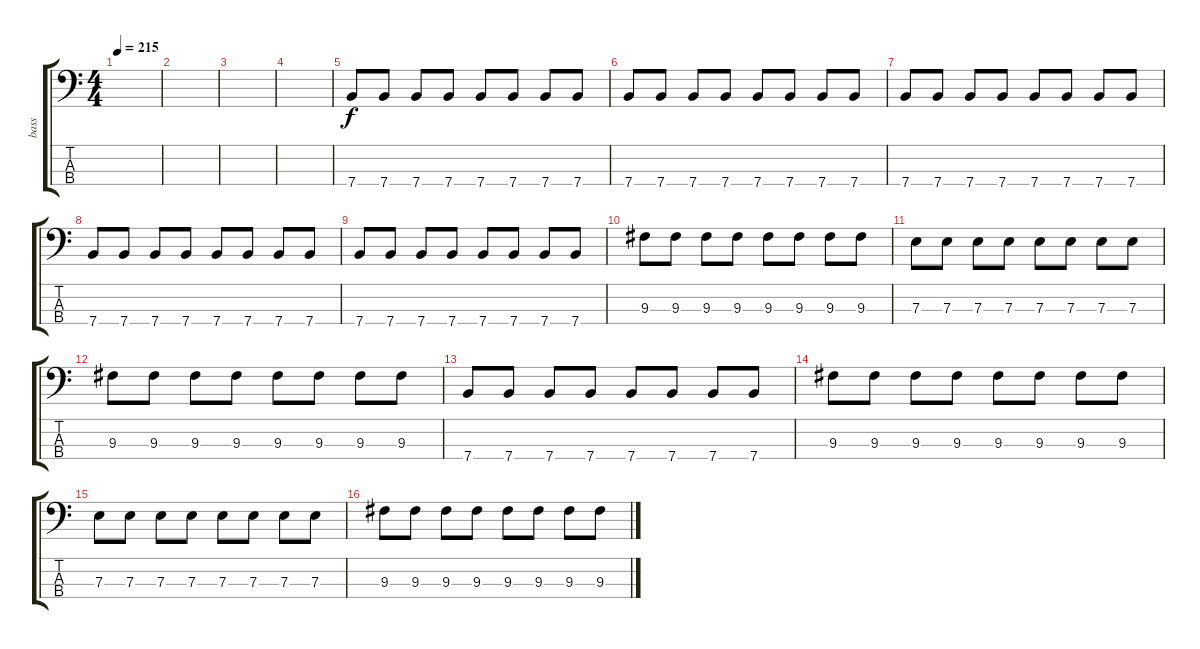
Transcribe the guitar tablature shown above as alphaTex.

\track ("bass" "bass") {instrument electricbasspick}
\staff {score tabs}
\tuning (G2 D2 A1 E1) {hide}
\ts (4 4)
\tempo 215
\clef f4
\ks c
|
|
|
|
7.4.8 7.4.8 7.4.8 7.4.8 7.4.8 7.4.8 7.4.8 7.4.8 |
7.4.8 7.4.8 7.4.8 7.4.8 7.4.8 7.4.8 7.4.8 7.4.8 |
7.4.8 7.4.8 7.4.8 7.4.8 7.4.8 7.4.8 7.4.8 7.4.8 |
7.4.8 7.4.8 7.4.8 7.4.8 7.4.8 7.4.8 7.4.8 7.4.8 |
7.4.8 7.4.8 7.4.8 7.4.8 7.4.8 7.4.8 7.4.8 7.4.8 |
9.3.8 9.3.8 9.3.8 9.3.8 9.3.8 9.3.8 9.3.8 9.3.8 |
7.3.8 7.3.8 7.3.8 7.3.8 7.3.8 7.3.8 7.3.8 7.3.8 |
9.3.8 9.3.8 9.3.8 9.3.8 9.3.8 9.3.8 9.3.8 9.3.8 |
7.4.8 7.4.8 7.4.8 7.4.8 7.4.8 7.4.8 7.4.8 7.4.8 |
9.3.8 9.3.8 9.3.8 9.3.8 9.3.8 9.3.8 9.3.8 9.3.8 |
7.3.8 7.3.8 7.3.8 7.3.8 7.3.8 7.3.8 7.3.8 7.3.8 |
9.3.8 9.3.8 9.3.8 9.3.8 9.3.8 9.3.8 9.3.8 9.3.8
